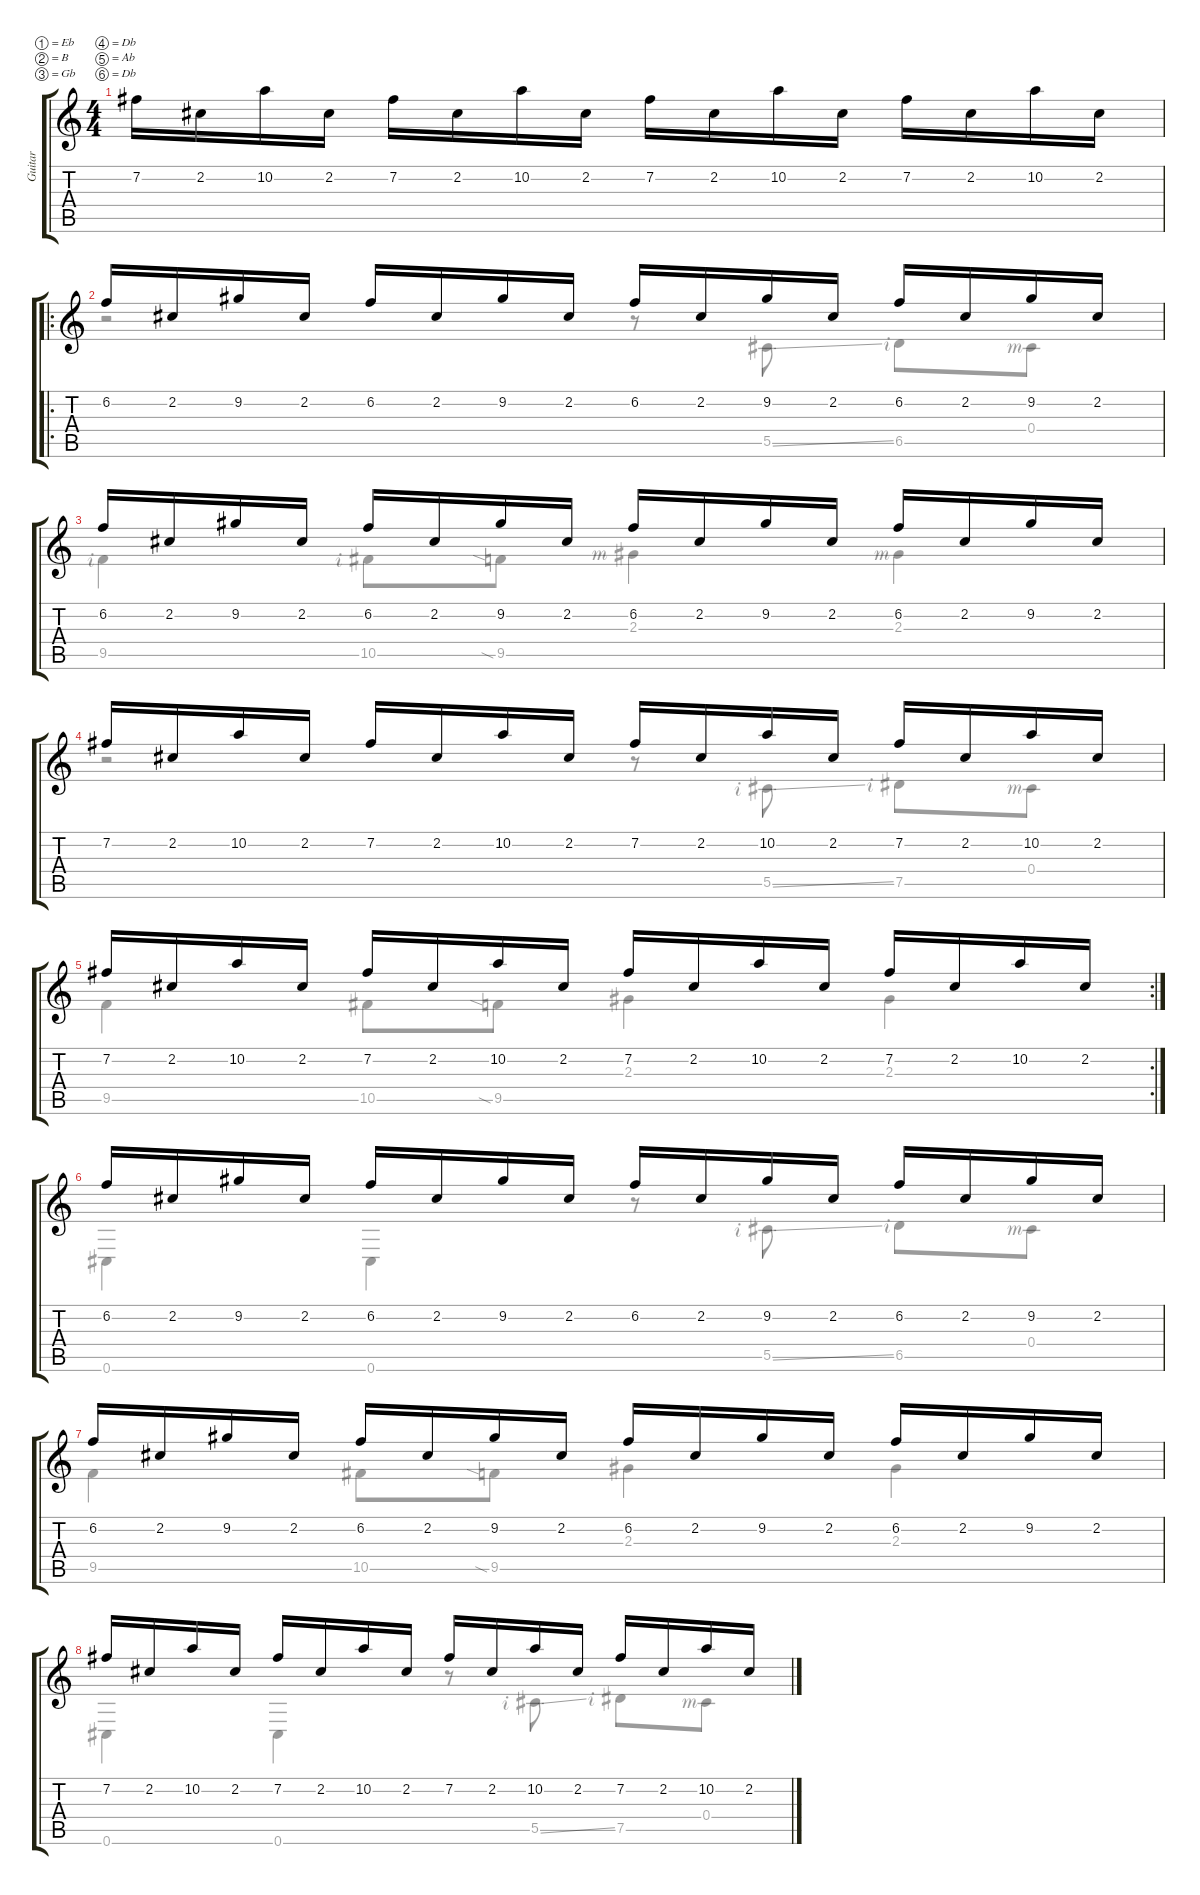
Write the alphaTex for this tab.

\defaultSystemsLayout 4
\hideDynamics
\bracketExtendMode groupsimilarinstruments
\otherSystemsTrackNameOrientation horizontal
\track ("Steel Guitar" "Guitar") {instrument acousticguitarsteel}
\staff {score tabs}
\tuning (Eb4 B3 Gb3 Db3 Ab2 Db2)
\voice
\ts (4 4)
\tempo (120 hide)
\clef g2
\ks c
7.2{acc #}.16{dy mf beam Down} 2.2{acc #}.16{beam Down} 10.2.16{beam Down} 2.2{acc #}.16{beam Down} 7.2{acc #}.16{beam Down} 2.2{acc #}.16{beam Down} 10.2.16{beam Down} 2.2{acc #}.16{beam Down} 7.2{acc #}.16{beam Down} 2.2{acc #}.16{beam Down} 10.2.16{beam Down} 2.2{acc #}.16{beam Down} 7.2{acc #}.16{beam Down} 2.2{acc #}.16{beam Down} 10.2.16{beam Down} 2.2{acc #}.16{beam Down} |
\ro
6.2.16{beam Up} 2.2{acc #}.16{beam Up} 9.2{acc #}.16{beam Up} 2.2{acc #}.16{beam Up} 6.2.16{beam Up} 2.2{acc #}.16{beam Up} 9.2{acc #}.16{beam Up} 2.2{acc #}.16{beam Up} 6.2.16{beam Up} 2.2{acc #}.16{beam Up} 9.2{acc #}.16{beam Up} 2.2{acc #}.16{beam Up} 6.2.16{beam Up} 2.2{acc #}.16{beam Up} 9.2{acc #}.16{beam Up} 2.2{acc #}.16{beam Up} |
6.2.16{beam Up} 2.2{acc #}.16{beam Up} 9.2{acc #}.16{beam Up} 2.2{acc #}.16{beam Up} 6.2.16{beam Up} 2.2{acc #}.16{beam Up} 9.2{acc #}.16{beam Up} 2.2{acc #}.16{beam Up} 6.2.16{beam Up} 2.2{acc #}.16{beam Up} 9.2{acc #}.16{beam Up} 2.2{acc #}.16{beam Up} 6.2.16{beam Up} 2.2{acc #}.16{beam Up} 9.2{acc #}.16{beam Up} 2.2{acc #}.16{beam Up} |
7.2{acc #}.16{beam Up} 2.2{acc #}.16{beam Up} 10.2.16{beam Up} 2.2{acc #}.16{beam Up} 7.2{acc #}.16{beam Up} 2.2{acc #}.16{beam Up} 10.2.16{beam Up} 2.2{acc #}.16{beam Up} 7.2{acc #}.16{beam Up} 2.2{acc #}.16{beam Up} 10.2.16{beam Up} 2.2{acc #}.16{beam Up} 7.2{acc #}.16{beam Up} 2.2{acc #}.16{beam Up} 10.2.16{beam Up} 2.2{acc #}.16{beam Up} |
\rc 2
7.2{acc #}.16{beam Up} 2.2{acc #}.16{beam Up} 10.2.16{beam Up} 2.2{acc #}.16{beam Up} 7.2{acc #}.16{beam Up} 2.2{acc #}.16{beam Up} 10.2.16{beam Up} 2.2{acc #}.16{beam Up} 7.2{acc #}.16{beam Up} 2.2{acc #}.16{beam Up} 10.2.16{beam Up} 2.2{acc #}.16{beam Up} 7.2{acc #}.16{beam Up} 2.2{acc #}.16{beam Up} 10.2.16{beam Up} 2.2{acc #}.16{beam Up} |
6.2.16{beam Up} 2.2{acc #}.16{beam Up} 9.2{acc #}.16{beam Up} 2.2{acc #}.16{beam Up} 6.2.16{beam Up} 2.2{acc #}.16{beam Up} 9.2{acc #}.16{beam Up} 2.2{acc #}.16{beam Up} 6.2.16{beam Up} 2.2{acc #}.16{beam Up} 9.2{acc #}.16{beam Up} 2.2{acc #}.16{beam Up} 6.2.16{beam Up} 2.2{acc #}.16{beam Up} 9.2{acc #}.16{beam Up} 2.2{acc #}.16{beam Up} |
6.2.16{beam Up} 2.2{acc #}.16{beam Up} 9.2{acc #}.16{beam Up} 2.2{acc #}.16{beam Up} 6.2.16{beam Up} 2.2{acc #}.16{beam Up} 9.2{acc #}.16{beam Up} 2.2{acc #}.16{beam Up} 6.2.16{beam Up} 2.2{acc #}.16{beam Up} 9.2{acc #}.16{beam Up} 2.2{acc #}.16{beam Up} 6.2.16{beam Up} 2.2{acc #}.16{beam Up} 9.2{acc #}.16{beam Up} 2.2{acc #}.16{beam Up} |
7.2{acc #}.16{beam Up} 2.2{acc #}.16{beam Up} 10.2.16{beam Up} 2.2{acc #}.16{beam Up} 7.2{acc #}.16{beam Up} 2.2{acc #}.16{beam Up} 10.2.16{beam Up} 2.2{acc #}.16{beam Up} 7.2{acc #}.16{beam Up} 2.2{acc #}.16{beam Up} 10.2.16{beam Up} 2.2{acc #}.16{beam Up} 7.2{acc #}.16{beam Up} 2.2{acc #}.16{beam Up} 10.2.16{beam Up} 2.2{acc #}.16{beam Up}
\voice
\clef g2
\ottava regular
\simile none
\ks c
|
r.2{beam Down} r.8{beam Down} 5.5{ss acc #}.8{beam Down} 6.5{rf 2}.8{beam Down} 0.4{rf 3 acc #}.8{beam Down} |
9.5{rf 2}.4{beam Down} 10.5{rf 2 acc #}.8{beam Down} 9.5{sia}.8{beam Down} 2.3{rf 3 acc #}.4{beam Down} 2.3{rf 3 acc #}.4{beam Down} |
r.2{beam Down} r.8{beam Down} 5.5{ss rf 2 acc #}.8{beam Down} 7.5{rf 2 acc #}.8{beam Down} 0.4{rf 3 acc #}.8{beam Down} |
9.5.4{beam Down} 10.5{acc #}.8{beam Down} 9.5{sia}.8{beam Down} 2.3{acc #}.4{beam Down} 2.3{acc #}.4{beam Down} |
0.6{acc #}.4{beam Down} 0.6{acc #}.4{beam Down} r.8{beam Down} 5.5{ss rf 2 acc #}.8{beam Down} 6.5{rf 2}.8{beam Down} 0.4{rf 3 acc #}.8{beam Down} |
9.5.4{beam Down} 10.5{acc #}.8{beam Down} 9.5{sia}.8{beam Down} 2.3{acc #}.4{beam Down} 2.3{acc #}.4{beam Down} |
0.6{acc #}.4{beam Down} 0.6{acc #}.4{beam Down} r.8{beam Down} 5.5{ss rf 2 acc #}.8{beam Down} 7.5{rf 2 acc #}.8{beam Down} 0.4{rf 3 acc #}.8{beam Down}
